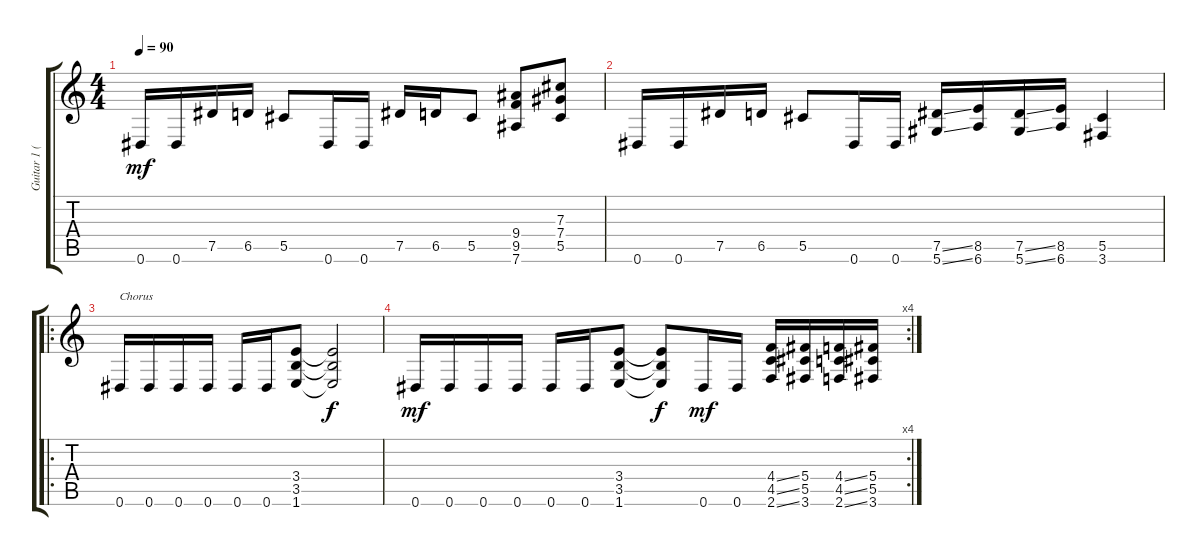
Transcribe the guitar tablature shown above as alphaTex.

\track ("Guitar 1 (Dave Mustaine)" "Guitar 1 (") {instrument distortionguitar}
\staff {score tabs}
\tuning (Eb4 Bb3 Gb3 Db3 Ab2 Eb2) {hide}
\ts (4 4)
\tempo 90
\clef g2
\ks c
0.6.16{dy mf} 0.6.16 7.5.16 6.5.16 5.5.8 0.6.16 0.6.16 7.5.16 6.5.16 5.5.8 (9.4 9.5 7.6).8 (7.3 7.4 5.5).8 |
0.6.16 0.6.16 7.5.16 6.5.16 5.5.8 0.6.16 0.6.16 (7.5{ss} 5.6{ss}).16 (8.5 6.6).16 (7.5{ss} 5.6{ss}).16 (8.5 6.6).16 (5.5 3.6).4 |
\ro
0.6.16{txt "Chorus"} 0.6.16 0.6.16 0.6.16 0.6.16 0.6.16 (3.4 3.5 1.6).8 (3.4{t} 3.5{t} 1.6{t}).2{dy f} |
\rc 4
0.6.16{dy mf} 0.6.16 0.6.16 0.6.16 0.6.16 0.6.16 (3.4 3.5 1.6).8 (3.4{t} 3.5{t} 1.6{t}).8{dy f} 0.6.16{dy mf} 0.6.16 (4.4{ss} 4.5{ss} 2.6{ss}).16 (5.4 5.5 3.6).16 (4.4{ss} 4.5{ss} 2.6{ss}).16 (5.4 5.5 3.6).16
